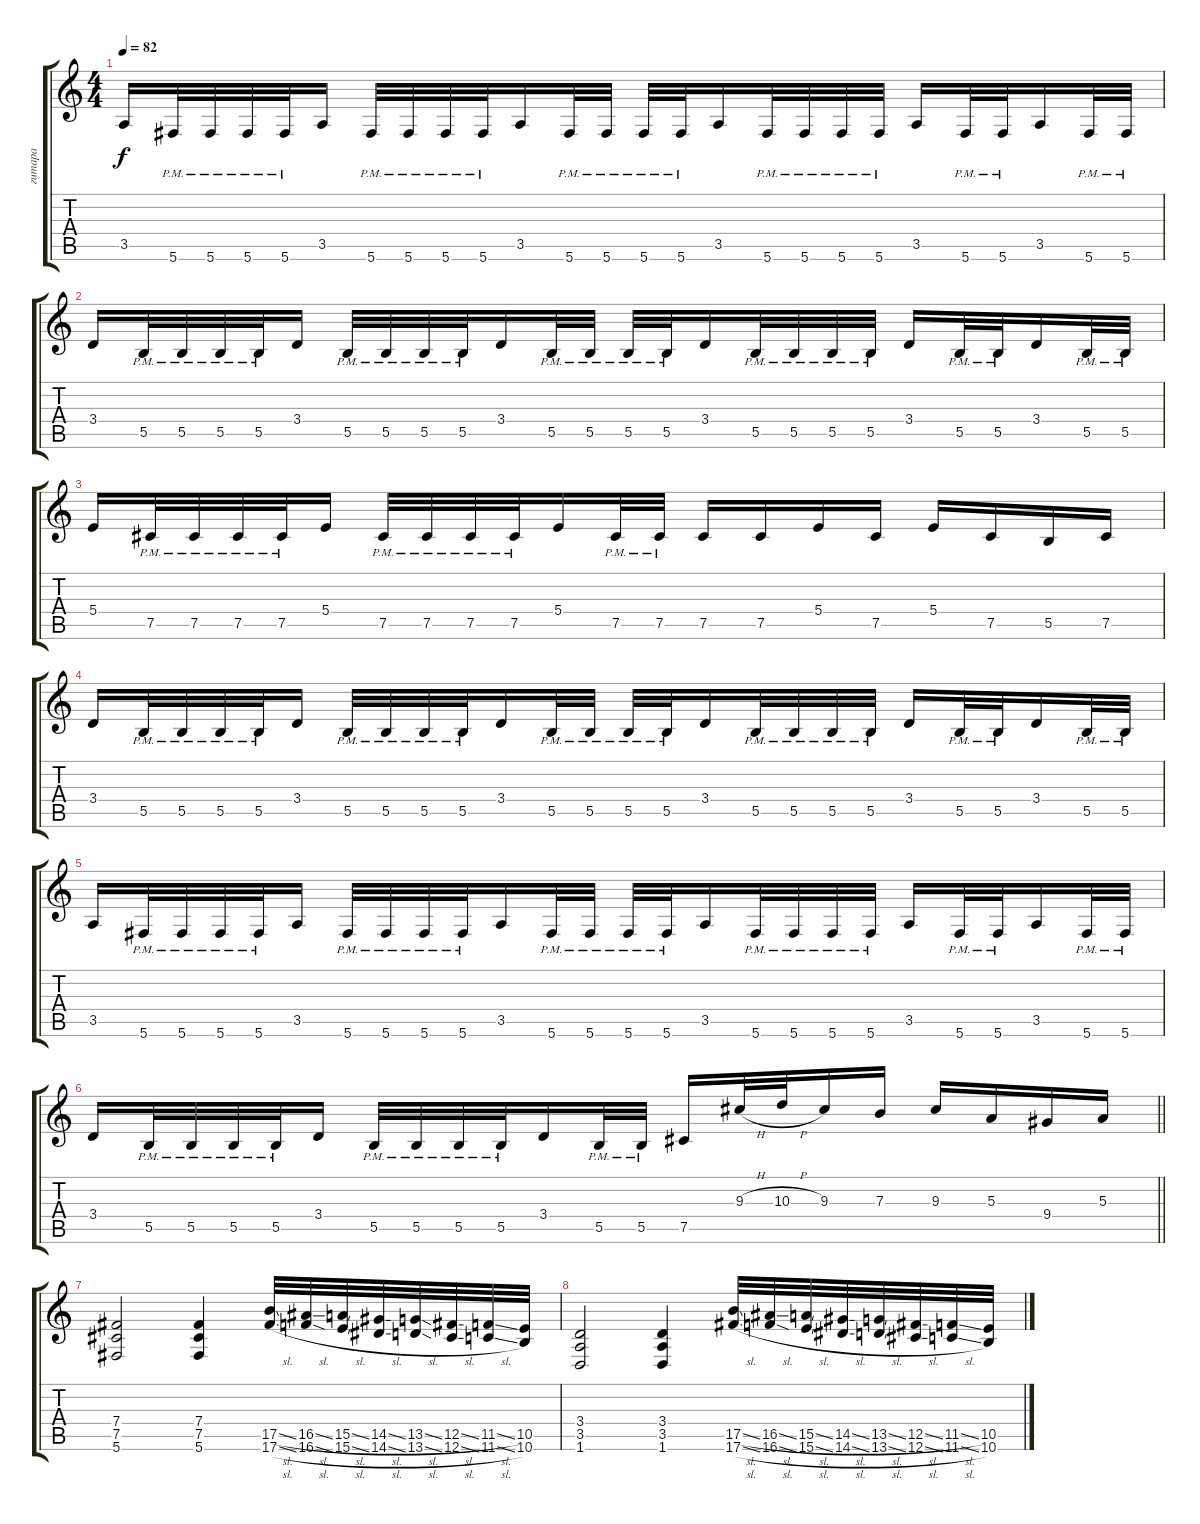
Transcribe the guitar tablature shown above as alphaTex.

\track ("гитара" "гитара") {instrument overdrivenguitar}
\staff {score tabs}
\tuning (Db4 Ab3 E3 B2 Gb2 Db2) {hide}
\ts (4 4)
\tempo 82
\clef g2
\ks c
3.5.16{dy f} 5.6{pm}.32 5.6{pm}.32 5.6{pm}.32 5.6{pm}.32 3.5.16 5.6{pm}.32 5.6{pm}.32 5.6{pm}.32 5.6{pm}.32 3.5.16 5.6{pm}.32 5.6{pm}.32 5.6{pm}.32 5.6{pm}.32 3.5.16 5.6{pm}.32 5.6{pm}.32 5.6{pm}.32 5.6{pm}.32 3.5.16 5.6{pm}.32 5.6{pm}.32 3.5.16 5.6{pm}.32 5.6{pm}.32 |
3.4.16 5.5{pm}.32 5.5{pm}.32 5.5{pm}.32 5.5{pm}.32 3.4.16 5.5{pm}.32 5.5{pm}.32 5.5{pm}.32 5.5{pm}.32 3.4.16 5.5{pm}.32 5.5{pm}.32 5.5{pm}.32 5.5{pm}.32 3.4.16 5.5{pm}.32 5.5{pm}.32 5.5{pm}.32 5.5{pm}.32 3.4.16 5.5{pm}.32 5.5{pm}.32 3.4.16 5.5{pm}.32 5.5{pm}.32 |
5.4.16 7.5{pm}.32 7.5{pm}.32 7.5{pm}.32 7.5{pm}.32 5.4.16 7.5{pm}.32 7.5{pm}.32 7.5{pm}.32 7.5{pm}.32 5.4.16 7.5{pm}.32 7.5{pm}.32 7.5.16 7.5.16 5.4.16 7.5.16 5.4.16 7.5.16 5.5.16 7.5.16 |
3.4.16 5.5{pm}.32 5.5{pm}.32 5.5{pm}.32 5.5{pm}.32 3.4.16 5.5{pm}.32 5.5{pm}.32 5.5{pm}.32 5.5{pm}.32 3.4.16 5.5{pm}.32 5.5{pm}.32 5.5{pm}.32 5.5{pm}.32 3.4.16 5.5{pm}.32 5.5{pm}.32 5.5{pm}.32 5.5{pm}.32 3.4.16 5.5{pm}.32 5.5{pm}.32 3.4.16 5.5{pm}.32 5.5{pm}.32 |
3.5.16 5.6{pm}.32 5.6{pm}.32 5.6{pm}.32 5.6{pm}.32 3.5.16 5.6{pm}.32 5.6{pm}.32 5.6{pm}.32 5.6{pm}.32 3.5.16 5.6{pm}.32 5.6{pm}.32 5.6{pm}.32 5.6{pm}.32 3.5.16 5.6{pm}.32 5.6{pm}.32 5.6{pm}.32 5.6{pm}.32 3.5.16 5.6{pm}.32 5.6{pm}.32 3.5.16 5.6{pm}.32 5.6{pm}.32 |
\barLineRight lightlight
3.4.16 5.5{pm}.32 5.5{pm}.32 5.5{pm}.32 5.5{pm}.32 3.4.16 5.5{pm}.32 5.5{pm}.32 5.5{pm}.32 5.5{pm}.32 3.4.16 5.5{pm}.32 5.5{pm}.32 7.5.16 9.3{h}.32 10.3{h}.32 9.3.16 7.3.16 9.3.16 5.3.16 9.4.16 5.3.16 |
\section ("" "")
(7.4 7.5 5.6).2 (7.4 7.5 5.6).4 (17.5{sl} 17.6{sl}).32 (16.5{sl} 16.6{sl}).32 (15.5{sl} 15.6{sl}).32 (14.5{sl} 14.6{sl}).32 (13.5{sl} 13.6{sl}).32 (12.5{sl} 12.6{sl}).32 (11.5{sl} 11.6{sl}).32 (10.5 10.6).32 |
(3.4 3.5 1.6).2 (3.4 3.5 1.6).4 (17.5{sl} 17.6{sl}).32 (16.5{sl} 16.6{sl}).32 (15.5{sl} 15.6{sl}).32 (14.5{sl} 14.6{sl}).32 (13.5{sl} 13.6{sl}).32 (12.5{sl} 12.6{sl}).32 (11.5{sl} 11.6{sl}).32 (10.5 10.6).32
